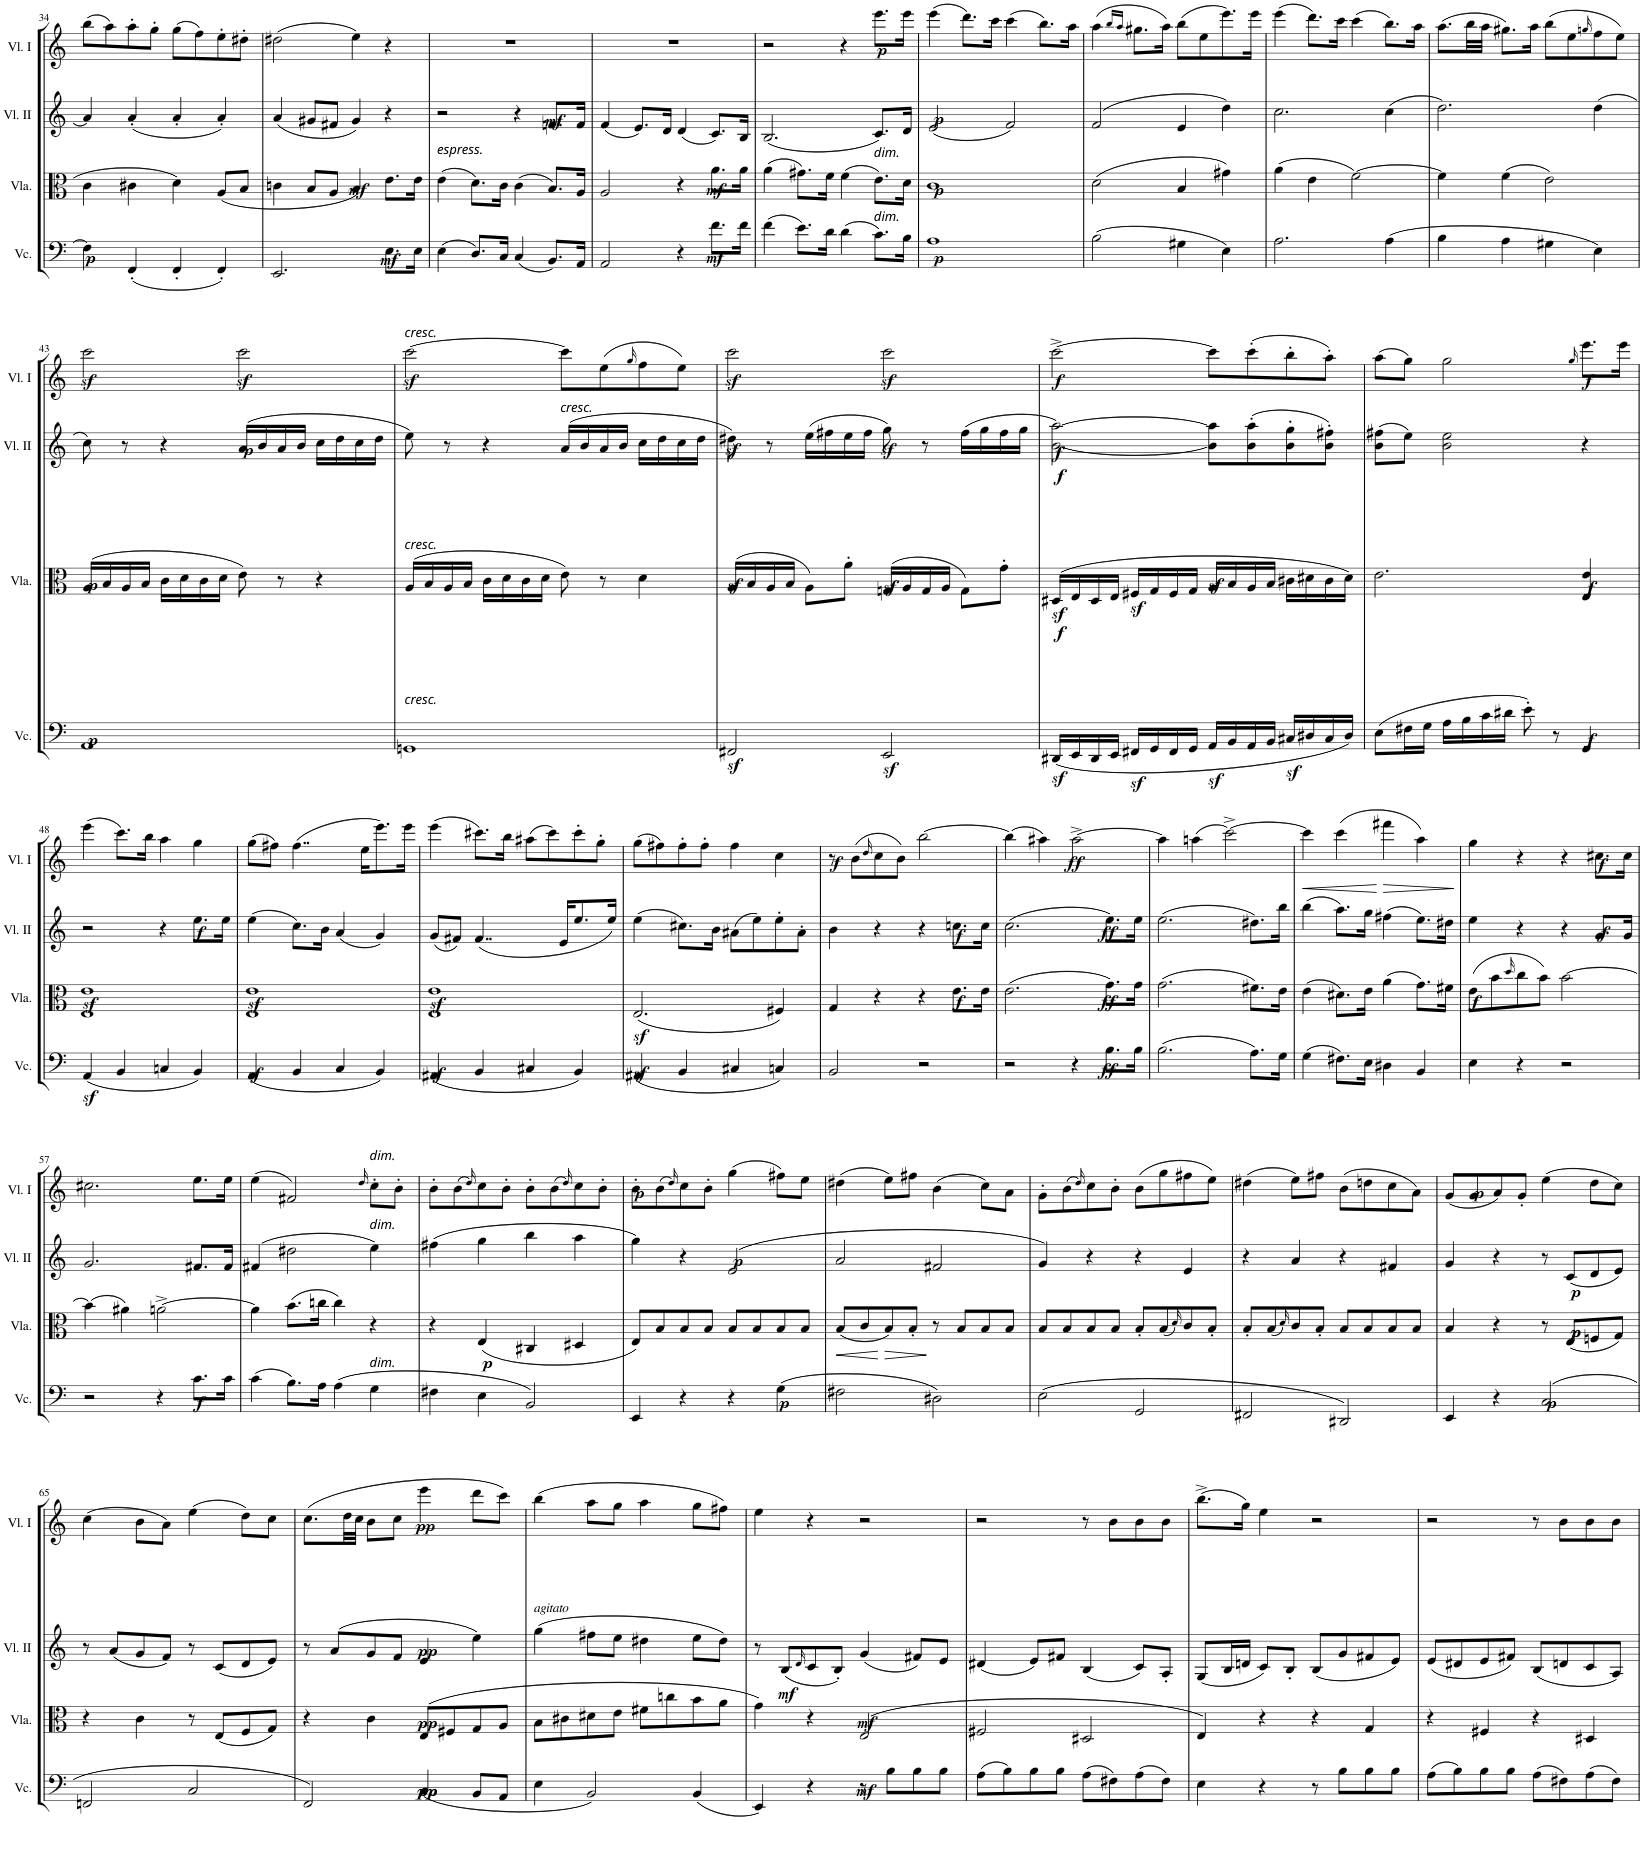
**kern	**dynam	**kern	**dynam	**kern	**dynam	**kern	**dynam
*part4	*part4	*part3	*part3	*part2	*part2	*part1	*part1
*staff4	*staff4	*staff3	*staff3	*staff2	*staff2	*staff1	*staff1
*I"Violoncello	*	*I"Viola	*	*I"Violine II	*	*I"Violine I	*
*I'Vc.	*	*I'Vla.	*	*I'Vl. II	*	*I'Vl. I	*
!!LO:PB:g=z
*clefF4	*	*clefC3	*	*clefG2	*	*clefG2	*
*k[]	*	*k[]	*	*k[]	*	*k[]	*
*C:	*	*C:	*	*C:	*	*C:	*
*M4/4	*	*M4/4	*	*M4/4	*	*M4/4	*
*met(c)	*	*met(c)	*	*met(c)	*	*met(c)	*
=34	=34	=34	=34	=34	=34	=34	=34
!	!LO:DY:a	!	!	!	!	!	!
4F\]	p	4c\	.	4a/]	.	(>8bb\L	.
.	.	.	.	.	.	8aa\)	.
(<4FF'/	.	4c#X\	.	(<4a'/	.	8aa'\	.
.	.	.	.	.	.	8gg'\J	.
4FF'/	.	4d\	.	4a'/	.	(>8gg\L	.
.	.	.	.	.	.	8ff\)	.
4FF'/)	.	(<8A/L	.	4a'/)	.	8ee'\	.
.	.	8B/J	.	.	.	8dd#X'\J	.
=35	=35	=35	=35	=35	=35	=35	=35
2.EE/	.	4cn\	.	(<4a/	.	(>2dd#X\	.
.	.	8B/L	.	8g#X/L	.	.	.
.	.	8A/J	.	8f#X/J	.	.	.
!	!	!	!LO:DY:a	!	!	!	!
.	.	4B/)	mf	4g#/)	.	4ee\)	.
!	!LO:DY:a	!	!	!	!	!	!
8.E\L	mf	8.e\L	.	4r	.	4r	.
16E\Jk	.	16e\Jk	.	.	.	.	.
=36	=36	=36	=36	=36	=36	=36	=36
!	!	!LO:TX:a:i:t=espress.	!	!	!	!	!
(>4E\	.	(>4e\	.	2r	.	1r	.
8.D/L)	.	8.d\L)	.	.	.	.	.
16C/Jk	.	16c\Jk	.	.	.	.	.
(<4C/	.	(>4c\	.	4r	.	.	.
!	!	!	!	!	!LO:DY:a	!	!
8.BB/L)	.	8.B/L)	.	8.fn/L	mf	.	.
16AA/Jk	.	16A/Jk	.	16f/Jk	.	.	.
=37	=37	=37	=37	=37	=37	=37	=37
2AA/	.	2A/	.	(<4f/	.	1r	.
.	.	.	.	8.e/L)	.	.	.
.	.	.	.	16d/Jk	.	.	.
4r	.	4r	.	(<4d/	.	.	.
!	!LO:DY:a	!	!LO:DY:a	!	!	!	!
8.f\L	mf	8.a\L	mf	8.c/L)	.	.	.
16f\Jk	.	16a\Jk	.	16B/Jk	.	.	.
=38	=38	=38	=38	=38	=38	=38	=38
(>4f\	.	(>4a\	.	(<2.B/	.	2r	.
8.e\L)	.	8.g#X\L)	.	.	.	.	.
16d\Jk	.	16f\Jk	.	.	.	.	.
(>4d\	.	(>4f\	.	.	.	4r	.
!	!	!LO:TX:a:i:t=dim.	!	!	!	!	!
!LO:TX:a:i:t=dim.	!	!	!	!	!	!	!
!	!	!	!	!	!	!	!LO:DY:a
8.c\L)	.	8.e\L)	.	8.c/L)	.	8.eee\L	p
16B\Jk	.	16d\Jk	.	16d/Jk	.	16eee\Jk	.
=39	=39	=39	=39	=39	=39	=39	=39
!	!LO:DY:a	!	!LO:DY:a	!	!LO:DY:a	!	!
1A	p	1c	p	(<2e/	p	(>4eee\	.
.	.	.	.	.	.	8.ddd\L)	.
.	.	.	.	.	.	16ccc\Jk	.
.	.	.	.	2f/)	.	(>4ccc\	.
.	.	.	.	.	.	8.bb\L)	.
.	.	.	.	.	.	16aa\Jk	.
=40	=40	=40	=40	=40	=40	=40	=40
(>2B\	.	(>2d\	.	(>2f/	.	(>4aa\	.
.	.	.	.	.	.	16qbb/LL	.
.	.	.	.	.	.	16qaa/JJ	.
.	.	.	.	.	.	8.gg#X\L	.
.	.	.	.	.	.	16aa\Jk)	.
4G#X\	.	4B/	.	4e/	.	(>8bb\L	.
.	.	.	.	.	.	8ee\	.
4E\)	.	4g#X\)	.	4dd\)	.	8.eee\)	.
.	.	.	.	.	.	16eee\Jk	.
=41	=41	=41	=41	=41	=41	=41	=41
2.A\	.	(>4a\	.	2.cc\	.	(>4eee\	.
.	.	4e\	.	.	.	8.ddd\L)	.
.	.	.	.	.	.	16ccc\Jk	.
.	.	[2f\)	.	.	.	(>4ccc\	.
(>4A\	.	.	.	(>4cc\	.	8.bb\L)	.
.	.	.	.	.	.	16aa\Jk	.
=42	=42	=42	=42	=42	=42	=42	=42
4B\	.	4f\]	.	2.dd\)	.	(>8.aa\L	.
.	.	.	.	.	.	32bb\LL	.
.	.	.	.	.	.	32aa\JJJ	.
4A\	.	(>4f\	.	.	.	8.gg#X\L)	.
.	.	.	.	.	.	16aa\Jk	.
4G#X\	.	2e\)	.	.	.	(>8bb\L	.
.	.	.	.	.	.	8ee\	.
.	.	.	.	.	.	16qggn/	.
4E\)	.	.	.	(>4dd\	.	8ff\	.
.	.	.	.	.	.	8ee\J)	.
!!LO:LB:g=z
=43	=43	=43	=43	=43	=43	=43	=43
!	!LO:DY:a	!	!LO:DY:a	!	!	!	!
1AA	p	(>16A/LL	p	8cc\)	.	2cccz>\	.
.	.	16B/	.	.	.	.	.
.	.	16A/	.	8r	.	.	.
.	.	16B/JJ	.	.	.	.	.
.	.	16c\LL	.	4r	.	.	.
.	.	16d\	.	.	.	.	.
.	.	16c\	.	.	.	.	.
.	.	16d\JJ	.	.	.	.	.
!	!	!	!	!	!LO:DY:a	!	!
.	.	8e\)	.	(>16a/LL	p	2cccz>\	.
.	.	.	.	16b/	.	.	.
.	.	8r	.	16a/	.	.	.
.	.	.	.	16b/JJ	.	.	.
.	.	4r	.	16cc\LL	.	.	.
.	.	.	.	16dd\	.	.	.
.	.	.	.	16cc\	.	.	.
.	.	.	.	16dd\JJ	.	.	.
=44	=44	=44	=44	=44	=44	=44	=44
!	!	!	!	!	!	!LO:TX:a:i:t=cresc.	!
!	!	!LO:TX:a:i:t=cresc.	!	!	!	!	!
!LO:TX:a:i:t=cresc.	!	!	!	!	!	!	!
1GGn	.	(>16A/LL	.	8ee\)	.	[2cccz>\	.
.	.	16B/	.	.	.	.	.
.	.	16A/	.	8r	.	.	.
.	.	16B/JJ	.	.	.	.	.
.	.	16c\LL	.	4r	.	.	.
.	.	16d\	.	.	.	.	.
.	.	16c\	.	.	.	.	.
.	.	16d\JJ	.	.	.	.	.
!	!	!	!	!LO:TX:a:i:t=cresc.	!	!	!
.	.	8e\)	.	(>16a/LL	.	8ccc\L]	.
.	.	.	.	16b/	.	.	.
.	.	8r	.	16a/	.	(>8ee\	.
.	.	.	.	16b/JJ	.	.	.
.	.	.	.	.	.	16qgg/	.
.	.	4d\	.	16cc\LL	.	8ff\	.
.	.	.	.	16dd\	.	.	.
.	.	.	.	16cc\	.	8ee\J)	.
.	.	.	.	16dd\JJ	.	.	.
=45	=45	=45	=45	=45	=45	=45	=45
2FF#Xz</	.	(>16Az>/LL	.	8dd#Xz>\)	.	2cccz>\	.
.	.	16B/	.	.	.	.	.
.	.	16A/	.	8r	.	.	.
.	.	16B/JJ	.	.	.	.	.
.	.	8A\L)	.	(>16ee\LL	.	.	.
.	.	.	.	16ff#X\	.	.	.
.	.	8a'\J	.	16ee\	.	.	.
.	.	.	.	16ff#\JJ	.	.	.
2EEz</	.	(>16Gnz>/LL	.	8ggz>\)	.	2cccz>\	.
.	.	16A/	.	.	.	.	.
.	.	16G/	.	8r	.	.	.
.	.	16A/JJ	.	.	.	.	.
.	.	8G\L)	.	(>16ff#\LL	.	.	.
.	.	.	.	16gg\	.	.	.
.	.	8g'\J	.	16ff#\	.	.	.
.	.	.	.	16gg\JJ	.	.	.
=46	=46	=46	=46	=46	=46	=46	=46
!	!LO:DY:a	!	!LO:DY:a	!	!LO:DY:a	!	!LO:DY:a
(<16DD#Xz</LL	f	(>16D#Xz</LL	f	[2b\ [2aa\)	f	[2ccc^\	f
16EE/	.	16E/	.	.	.	.	.
16DD#/	.	16D#/	.	.	.	.	.
16EE/JJ	.	16E/JJ	.	.	.	.	.
16FF#Xz</LL	.	16F#Xz</LL	.	.	.	.	.
16GG/	.	16G/	.	.	.	.	.
16FF#/	.	16F#/	.	.	.	.	.
16GG/JJ	.	16G/JJ	.	.	.	.	.
16AAz</LL	.	16Az>/LL	.	8b\] 8aa\]L	.	8ccc\L]	.
16BB/	.	16B/	.	.	.	.	.
16AA/	.	16A/	.	(>8b\' 8aa\'	.	(>8ccc'\	.
16BB/JJ	.	16B/JJ	.	.	.	.	.
16C#Xz</LL	.	16c#X\LL	.	8b\' 8gg\'	.	8bb'\	.
16D#X/	.	16d#X\	.	.	.	.	.
16C#/	.	16c#\	.	8b\' 8ff#X\'J)	.	8aa'\J)	.
16D#/JJ)	.	16d#\JJ)	.	.	.	.	.
=47	=47	=47	=47	=47	=47	=47	=47
(>8E\L	.	2.e\	.	(>8b\ 8ff#X\L	.	(>8aa\L	.
16F#X\L	.	.	.	8ee\J)	.	8gg\J)	.
16G\JJ	.	.	.	.	.	.	.
16A\LL	.	.	.	2b\ 2ee\	.	2gg\	.
16B\	.	.	.	.	.	.	.
16c\	.	.	.	.	.	.	.
16d#X\JJ	.	.	.	.	.	.	.
8e'\)	.	.	.	.	.	.	.
8r	.	.	.	.	.	.	.
.	.	.	.	.	.	16qgg/	.
!	!LO:DY:a	!	!LO:DY:a	!	!	!	!LO:DY:a
4GG/	f	4E/ 4e/	f	4r	.	8.eee\L	f
.	.	.	.	.	.	16eee\Jk	.
!!LO:LB:g=z
=48	=48	=48	=48	=48	=48	=48	=48
(<4AAz</	.	1Ez> 1ez>	.	2r	.	(>4eee\	.
4BB/	.	.	.	.	.	8.ccc\L)	.
.	.	.	.	.	.	16bb\Jk	.
4Cn/	.	.	.	4r	.	4aa\	.
!	!	!	!	!	!LO:DY:a	!	!
4BB/)	.	.	.	8.ee\L	f	4gg\	.
.	.	.	.	16ee\Jk	.	.	.
=49	=49	=49	=49	=49	=49	=49	=49
(<4AAz>/	.	1Ez> 1ez>	.	(>4ee\	.	(>8gg\L	.
.	.	.	.	.	.	8ff#X\J)	.
4BB/	.	.	.	8.cc\L)	.	(>4..ff#\	.
.	.	.	.	16b\Jk	.	.	.
4C/	.	.	.	(<4a/	.	.	.
.	.	.	.	.	.	16ee\KL	.
4BB/)	.	.	.	4g/)	.	8.eee\)	.
.	.	.	.	.	.	16eee\Jk	.
=50	=50	=50	=50	=50	=50	=50	=50
(<4AA#Xz>/	.	1Ez> 1ez>	.	(<8g/L	.	(>4eee\	.
.	.	.	.	8f#X/J)	.	.	.
4BB/	.	.	.	(<4..f#/	.	8.ccc#X\L)	.
.	.	.	.	.	.	16bb\Jk	.
4C#X/	.	.	.	.	.	(>8aa#X\L	.
.	.	.	.	.	.	8ccc#\)	.
.	.	.	.	16e/KL	.	.	.
4BB/)	.	.	.	8.ee/	.	8ccc#'\	.
.	.	.	.	.	.	8gg'\J	.
.	.	.	.	16ee/Jk)	.	.	.
=51	=51	=51	=51	=51	=51	=51	=51
(<4AA#Xz>/	.	(<2.Ez</	.	(>4ee\	.	(>8gg\L	.
.	.	.	.	.	.	8ff#X\)	.
4BB/	.	.	.	8.cc#X\L)	.	8ff#'\	.
.	.	.	.	.	.	8ff#'\J	.
.	.	.	.	16b\Jk	.	.	.
4C#X/	.	.	.	(>8a#X\L	.	4ff#\	.
.	.	.	.	8ee\)	.	.	.
4Cn/)	.	4F#X/)	.	8ee'\	.	4cc\	.
.	.	.	.	8a#'\J	.	.	.
=52	=52	=52	=52	=52	=52	=52	=52
!	!	!	!	!	!	!	!LO:DY:a
2BB/	.	4G/	.	4b\	.	8r	f
.	.	.	.	.	.	(>8b\L	.
.	.	.	.	.	.	16qdd/	.
.	.	4r	.	4r	.	8cc\	.
.	.	.	.	.	.	8b\J)	.
2r	.	4r	.	4r	.	[2bb\	.
!	!	!	!LO:DY:a	!	!LO:DY:a	!	!
.	.	8.e\L	f	8.ccn\L	f	.	.
.	.	16e\Jk	.	16cc\Jk	.	.	.
=53	=53	=53	=53	=53	=53	=53	=53
2r	.	(>2.e\	.	(>2.cc\	.	(>4bb\]	.
.	.	.	.	.	.	4aa#X\)	.
!	!	!	!	!	!	!	!LO:DY:a
4r	.	.	.	.	.	[2aa#^\	ff
!	!LO:DY:a	!	!LO:DY:a	!	!LO:DY:a	!	!
8.B\L	ff	8.g\L)	ff	8.ee\L)	ff	.	.
16B\Jk	.	16g\Jk	.	16ee\Jk	.	.	.
=54	=54	=54	=54	=54	=54	=54	=54
(>2.B\	.	(>2.g\	.	(>2.ee\	.	4aa#\]	.
.	.	.	.	.	.	(>4aan\	.
.	.	.	.	.	.	[2ccc^\)	.
8.A\L)	.	8.f#X\L)	.	8.dd#X\L)	.	.	.
16G\Jk	.	16e\Jk	.	16bb\Jk	.	.	.
=55	=55	=55	=55	=55	=55	=55	=55
!	!	!	!	!	!	!	!LO:HP:b
(>4G\	.	(>4e\	.	(>4bb\	.	4ccc\]	<
8.F#X\L)	.	8.d#X\L)	.	8.aa\L)	.	(>4ccc\	.
16E\Jk	.	16e\Jk	.	16gg\Jk	.	.	.
!	!	!	!	!	!	!	!LO:HP:n=1:b
4D#X\	.	(>4a\	.	(>4ff#X\	.	4fff#X\	[ >
4BB/	.	8.g\L)	.	8.ee\L)	.	4aa\)	.
.	.	16f#X\Jk	.	16dd#X\Jk	.	.	.
.	.	.	.	.	.	.	]
=56	=56	=56	=56	=56	=56	=56	=56
!	!	!	!LO:DY:a	!	!	!	!
4E\	.	(>8e\L	f	4ee\	.	4gg\	.
.	.	8b\	.	.	.	.	.
.	.	16qdd/	.	.	.	.	.
4r	.	8cc\	.	4r	.	4r	.
.	.	8b\J)	.	.	.	.	.
2r	.	[2b\	.	4r	.	4r	.
!	!	!	!	!	!LO:DY:a	!	!LO:DY:a
.	.	.	.	8.g/L	f	8.cc#X\L	f
.	.	.	.	16g/Jk	.	16cc#\Jk	.
!!LO:LB:g=z
=57	=57	=57	=57	=57	=57	=57	=57
2r	.	(>4b\]	.	2.g/	.	2.cc#X\	.
.	.	4a#X\)	.	.	.	.	.
4r	.	[2an^\	.	.	.	.	.
!	!LO:DY:a	!	!	!	!	!	!
8.c\L	f	.	.	8.f#X/L	.	8.ee\L	.
16c\Jk	.	.	.	16f#/Jk	.	16ee\Jk	.
=58	=58	=58	=58	=58	=58	=58	=58
(>4c\	.	4a\]	.	(>4f#X/	.	(>4ee\	.
8.B\L)	.	(>8.b\L	.	2dd#X\	.	2f#X/)	.
16A\Jk	.	16ccn\Jk	.	.	.	.	.
(>4A\	.	4cc\)	.	.	.	.	.
.	.	.	.	.	.	16qdd/	.
!	!	!	!	!	!	!LO:TX:a:i:t=dim.	!
!	!	!	!	!LO:TX:a:i:t=dim.	!	!	!
!LO:TX:a:i:t=dim.	!	!	!	!	!	!	!
4G\	.	4r	.	4ee\)	.	8cc'\L	.
.	.	.	.	.	.	8b'\J	.
=59	=59	=59	=59	=59	=59	=59	=59
4F#X\	.	4r	.	(>4ff#X\	.	8b'\L	.
.	.	.	.	.	.	(>8b\	.
.	.	.	.	.	.	16qdd/)	.
!	!	!	!LO:DY:b	!	!	!	!
4E\	.	(<4E/	p	4gg\	.	8cc\	.
.	.	.	.	.	.	8b'\J	.
2BB/)	.	4C#X/	.	4bb\	.	8b'\L	.
.	.	.	.	.	.	(>8b\	.
.	.	.	.	.	.	16qdd/)	.
.	.	4D#X/	.	4aa\	.	8cc\	.
.	.	.	.	.	.	8b'\J	.
=60	=60	=60	=60	=60	=60	=60	=60
!	!	!	!	!	!	!	!LO:DY:a
4EE/	.	8E/L)	.	4gg\)	.	8b'\L	p
.	.	8B/	.	.	.	(>8b\	.
.	.	.	.	.	.	16qdd/)	.
4r	.	8B/	.	4r	.	8cc\	.
.	.	8B/J	.	.	.	8b'\J	.
!	!	!	!	!	!LO:DY:a	!	!
4r	.	8B/L	.	(>2e/	p	(>4gg\	.
.	.	8B/	.	.	.	.	.
!	!LO:DY:a	!	!	!	!	!	!
(>4G\	p	8B/	.	.	.	8ff#X\L)	.
.	.	8B/J	.	.	.	8ee\J	.
=61	=61	=61	=61	=61	=61	=61	=61
!	!	!	!LO:HP:b	!	!	!	!
2F#X\	.	(<8B/L	<	2a/	.	(>4dd#X\	.
.	.	8c/	.	.	.	.	.
!	!	!	!LO:HP:n=1:b	!	!	!	!
.	.	8B/)	[ >	.	.	8ee\L)	.
.	.	8B'/J	.	.	.	8ff#X\J	.
2D#X\)	.	8r	]	2f#X/	.	(>4b\	.
.	.	8B/L	.	.	.	.	.
.	.	8B/	.	.	.	8cc\L)	.
.	.	8B/J	.	.	.	8a\J	.
=62	=62	=62	=62	=62	=62	=62	=62
(>2E\	.	8B/L	.	4g/)	.	8g'\L	.
.	.	8B/	.	.	.	(>8b\	.
.	.	.	.	.	.	16qdd/)	.
.	.	8B/	.	4r	.	8cc\	.
.	.	8B/J	.	.	.	8b'\J	.
2GG/	.	8B'/L	.	4r	.	(>8b\L	.
.	.	(<8B/	.	.	.	8gg\	.
.	.	16qd/)	.	.	.	.	.
.	.	8c/	.	4e/	.	8ff#X\	.
.	.	8B'/J	.	.	.	8ee\J)	.
=63	=63	=63	=63	=63	=63	=63	=63
2FF#X/	.	8B'/L	.	4r	.	(>4dd#X\	.
.	.	(<8B/	.	.	.	.	.
.	.	16qd/)	.	.	.	.	.
.	.	8c/	.	4a/	.	8ee\L)	.
.	.	8B'/J	.	.	.	8ff#X\J	.
2DD#X/)	.	8B/L	.	4r	.	(>8b\L	.
.	.	8B/	.	.	.	8ddn\	.
.	.	8B/	.	4f#X/	.	8cc\	.
.	.	8B/J	.	.	.	8a\J)	.
=64	=64	=64	=64	=64	=64	=64	=64
4EE/	.	4B/	.	4g/	.	(<8g/L	.
!	!	!	!	!	!	!	!LO:DY:a
.	.	.	.	.	.	8g/	p
4r	.	4r	.	4r	.	8a/)	.
.	.	.	.	.	.	8g'/J	.
!	!LO:DY:a	!	!	!	!	!	!
(>2C/	p	8r	.	8r	.	(>4ee\	.
!	!	!	!LO:DY:a	!	!	!	!
!	!	!	!LO:DY:n=1:a	!	!LO:DY:b	!	!
.	.	(<8E/L	p p	(<8c/L	p	.	.
.	.	8Fn/	.	8d/	.	8dd\L	.
.	.	8G/J)	.	8e/J)	.	8cc\J)	.
!!LO:LB:g=z
=65	=65	=65	=65	=65	=65	=65	=65
2FFn/	.	4r	.	8r	.	(>4cc\	.
.	.	.	.	(<8a/L	.	.	.
.	.	4c\	.	8g/	.	8b\L	.
.	.	.	.	8f/J)	.	8a\J)	.
2C/	.	8r	.	8r	.	(>4ee\	.
.	.	(<8E/L	.	(<8c/L	.	.	.
.	.	8F/	.	8d/	.	8dd\L)	.
.	.	8G/J)	.	8e/J)	.	8cc\J	.
=66	=66	=66	=66	=66	=66	=66	=66
2FF/)	.	4r	.	8r	.	(>8.cc\L	.
.	.	.	.	(>8a/L	.	.	.
.	.	.	.	.	.	32dd\LL	.
.	.	.	.	.	.	32cc\JJJ	.
.	.	4c\	.	8g/	.	8b\L	.
.	.	.	.	8f/J	.	8cc\J	.
!	!LO:DY:a	!	!	!	!	!	!
!	!LO:DY:n=1:a	!	!LO:DY:a	!	!LO:DY:a	!	!LO:DY:a
(<4C/	pp pp	(>8E/L	pp	4e/	pp	4eee\	pp
.	.	8F#X/	.	.	.	.	.
8BB/L	.	8G/	.	4ee\)	.	8ddd\L	.
8AA/J	.	8A/J	.	.	.	8ccc\J)	.
=67	=67	=67	=67	=67	=67	=67	=67
!	!	!	!	!	!	!LO:TX:b:i:t=agitato	!
4E\	.	8B\L	.	(>4gg\	.	(>4bb\	.
.	.	8c#X\	.	.	.	.	.
2BB/)	.	8d#X\	.	8ff#X\L	.	8aa\L	.
.	.	8e\J	.	8ee\J	.	8gg\J	.
.	.	8f#X\L	.	4dd#X\	.	4aa\	.
.	.	8ccn\	.	.	.	.	.
(<4BB/	.	8b\	.	8ee\L	.	8gg\L	.
.	.	8a\J	.	8dd#\J)	.	8ff#X\J)	.
=68	=68	=68	=68	=68	=68	=68	=68
4EE/)	.	4g\)	.	8r	.	4ee\	.
!	!	!	!	!	!LO:DY:b	!	!
.	.	.	.	(<8B/L	mf	.	.
.	.	.	.	16qd/	.	.	.
4r	.	4r	.	8c/	.	4r	.
.	.	.	.	8B'/J)	.	.	.
!	!LO:DY:a	!	!LO:DY:a	!	!	!	!
8r	mf	(>2E/	mf	(<4g/	.	2r	.
8B\L	.	.	.	.	.	.	.
8B\	.	.	.	8f#X/L)	.	.	.
8B\J	.	.	.	8e/J	.	.	.
=69	=69	=69	=69	=69	=69	=69	=69
(>8A\L	.	2F#X/	.	(<4d#X/	.	2r	.
8B\)	.	.	.	.	.	.	.
8B\	.	.	.	8e/L)	.	.	.
8B\J	.	.	.	8f#X/J	.	.	.
(>8A\L	.	2D#X/	.	(<4B/	.	8r	.
8F#X\)	.	.	.	.	.	8b\L	.
(>8A\	.	.	.	8c/L)	.	8b\	.
8F#\J)	.	.	.	8A'/J	.	8b\J	.
=70	=70	=70	=70	=70	=70	=70	=70
4E\	.	4E/)	.	(<8G/L	.	(>8.bb^\L	.
.	.	.	.	16B/L	.	.	.
.	.	.	.	16dn/JJ	.	16gg\Jk)	.
4r	.	4r	.	8c/L)	.	4ee\	.
.	.	.	.	8B'/J	.	.	.
8r	.	4r	.	(<8B/L	.	2r	.
8B\L	.	.	.	8g/	.	.	.
8B\	.	4G/	.	8f#X/	.	.	.
8B\J	.	.	.	8e/J)	.	.	.
=71	=71	=71	=71	=71	=71	=71	=71
(>8A\L	.	4r	.	(<8e/L	.	2r	.
8B\)	.	.	.	8d#X/	.	.	.
8B\	.	4F#X/	.	8e/	.	.	.
8B\J	.	.	.	8f#X/J)	.	.	.
(>8A\L	.	4r	.	(<8B/L	.	8r	.
8F#X\)	.	.	.	8dn/	.	8b\L	.
(>8A\	.	4D#X/	.	8c/	.	8b\	.
8F#\J)	.	.	.	8A/J)	.	8b\J	.
=	=	=	=	=	=	=	=
*-	*-	*-	*-	*-	*-	*-	*-
